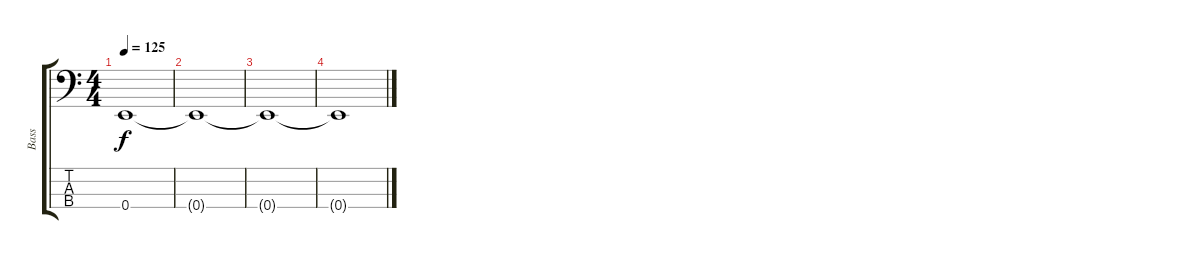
\track ("Bass" "Bass") {instrument electricbassfinger}
\staff {score tabs}
\tuning (G2 D2 A1 E1) {hide}
\ts (4 4)
\tempo 125
\clef f4
\ks c
0.4.1{dy f} |
0.4{t}.1 |
0.4{t}.1 |
0.4{t}.1
